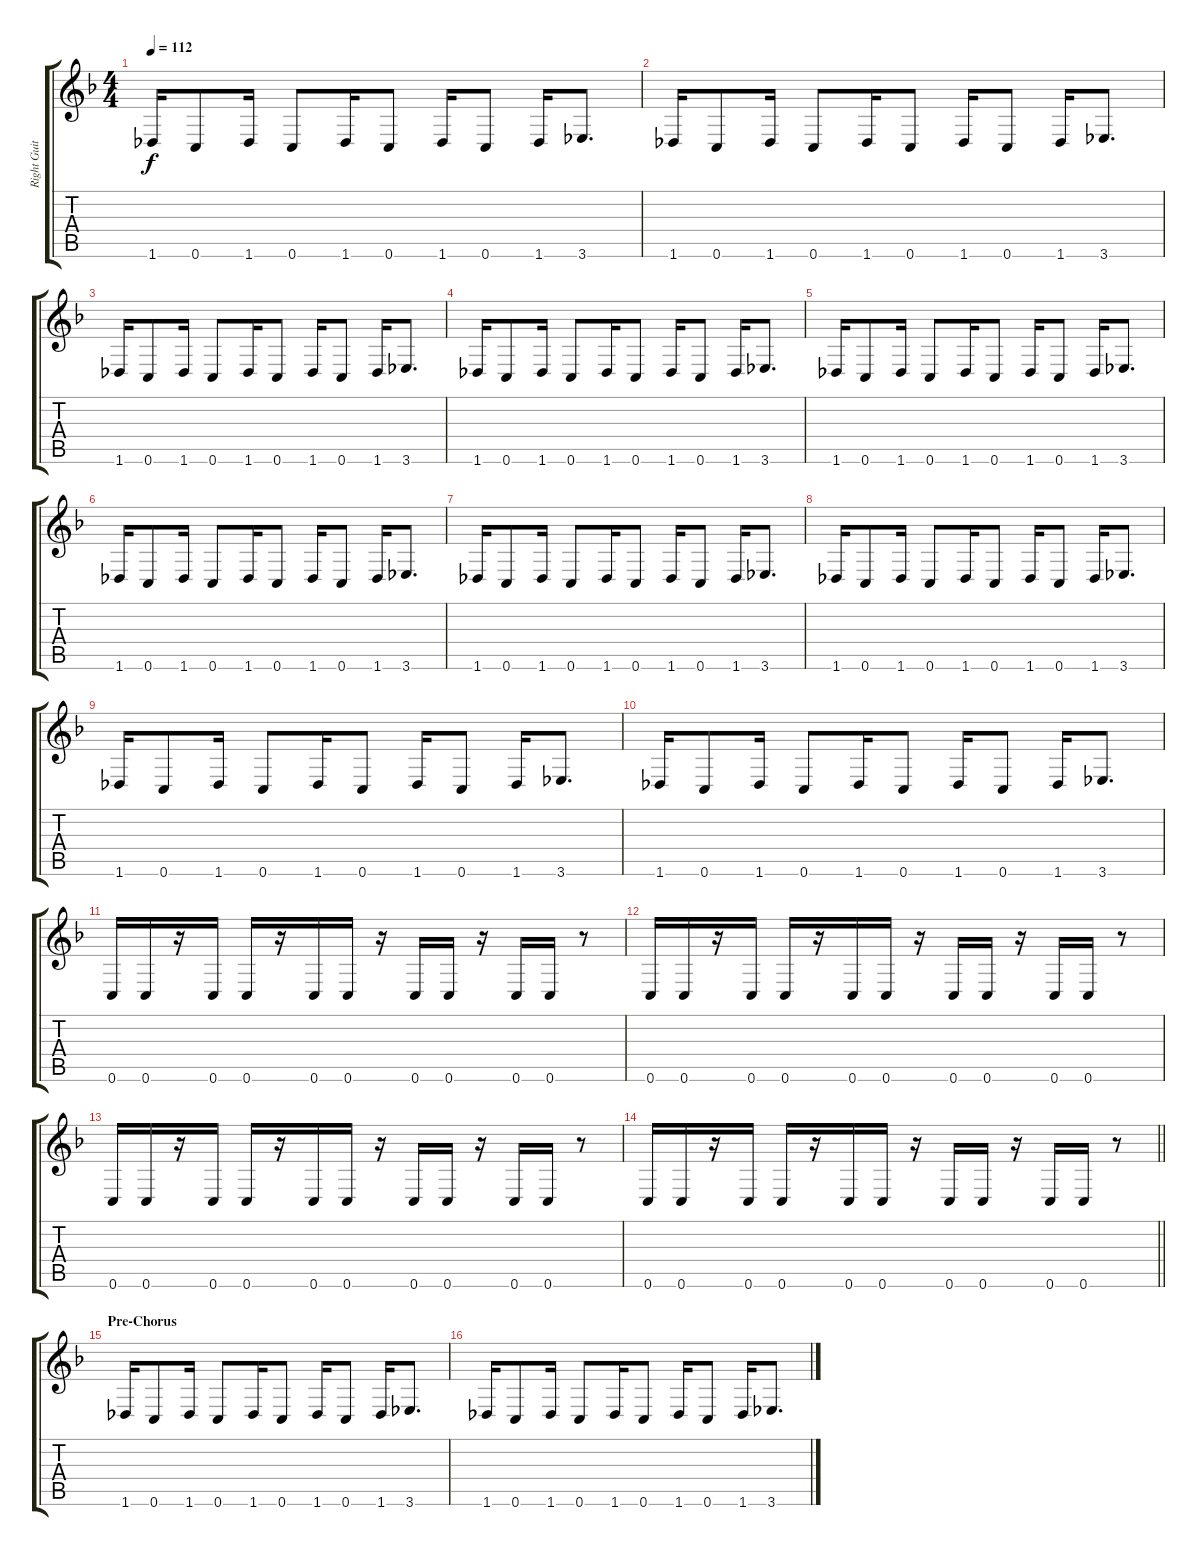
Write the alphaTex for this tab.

\track ("Right Guitar" "Right Guit") {instrument distortionguitar}
\staff {score tabs}
\tuning (C4 G3 Eb3 Bb2 F2 C2) {hide}
\ts (4 4)
\tempo 112
\clef g2
\ks f
1.6.16{dy f} 0.6.8 1.6.16 0.6.8 1.6.16 0.6.8 1.6.16 0.6.8 1.6.16 3.6.8{d} |
1.6.16 0.6.8 1.6.16 0.6.8 1.6.16 0.6.8 1.6.16 0.6.8 1.6.16 3.6.8{d} |
1.6.16 0.6.8 1.6.16 0.6.8 1.6.16 0.6.8 1.6.16 0.6.8 1.6.16 3.6.8{d} |
1.6.16 0.6.8 1.6.16 0.6.8 1.6.16 0.6.8 1.6.16 0.6.8 1.6.16 3.6.8{d} |
1.6.16 0.6.8 1.6.16 0.6.8 1.6.16 0.6.8 1.6.16 0.6.8 1.6.16 3.6.8{d} |
1.6.16 0.6.8 1.6.16 0.6.8 1.6.16 0.6.8 1.6.16 0.6.8 1.6.16 3.6.8{d} |
1.6.16 0.6.8 1.6.16 0.6.8 1.6.16 0.6.8 1.6.16 0.6.8 1.6.16 3.6.8{d} |
1.6.16 0.6.8 1.6.16 0.6.8 1.6.16 0.6.8 1.6.16 0.6.8 1.6.16 3.6.8{d} |
1.6.16 0.6.8 1.6.16 0.6.8 1.6.16 0.6.8 1.6.16 0.6.8 1.6.16 3.6.8{d} |
1.6.16 0.6.8 1.6.16 0.6.8 1.6.16 0.6.8 1.6.16 0.6.8 1.6.16 3.6.8{d} |
0.6.16 0.6.16 r.16 0.6.16 0.6.16 r.16 0.6.16 0.6.16 r.16 0.6.16 0.6.16 r.16 0.6.16 0.6.16 r.8 |
0.6.16 0.6.16 r.16 0.6.16 0.6.16 r.16 0.6.16 0.6.16 r.16 0.6.16 0.6.16 r.16 0.6.16 0.6.16 r.8 |
0.6.16 0.6.16 r.16 0.6.16 0.6.16 r.16 0.6.16 0.6.16 r.16 0.6.16 0.6.16 r.16 0.6.16 0.6.16 r.8 |
\barLineRight lightlight
0.6.16 0.6.16 r.16 0.6.16 0.6.16 r.16 0.6.16 0.6.16 r.16 0.6.16 0.6.16 r.16 0.6.16 0.6.16 r.8 |
\section ("" "Pre-Chorus")
1.6.16 0.6.8 1.6.16 0.6.8 1.6.16 0.6.8 1.6.16 0.6.8 1.6.16 3.6.8{d} |
1.6.16 0.6.8 1.6.16 0.6.8 1.6.16 0.6.8 1.6.16 0.6.8 1.6.16 3.6.8{d}
